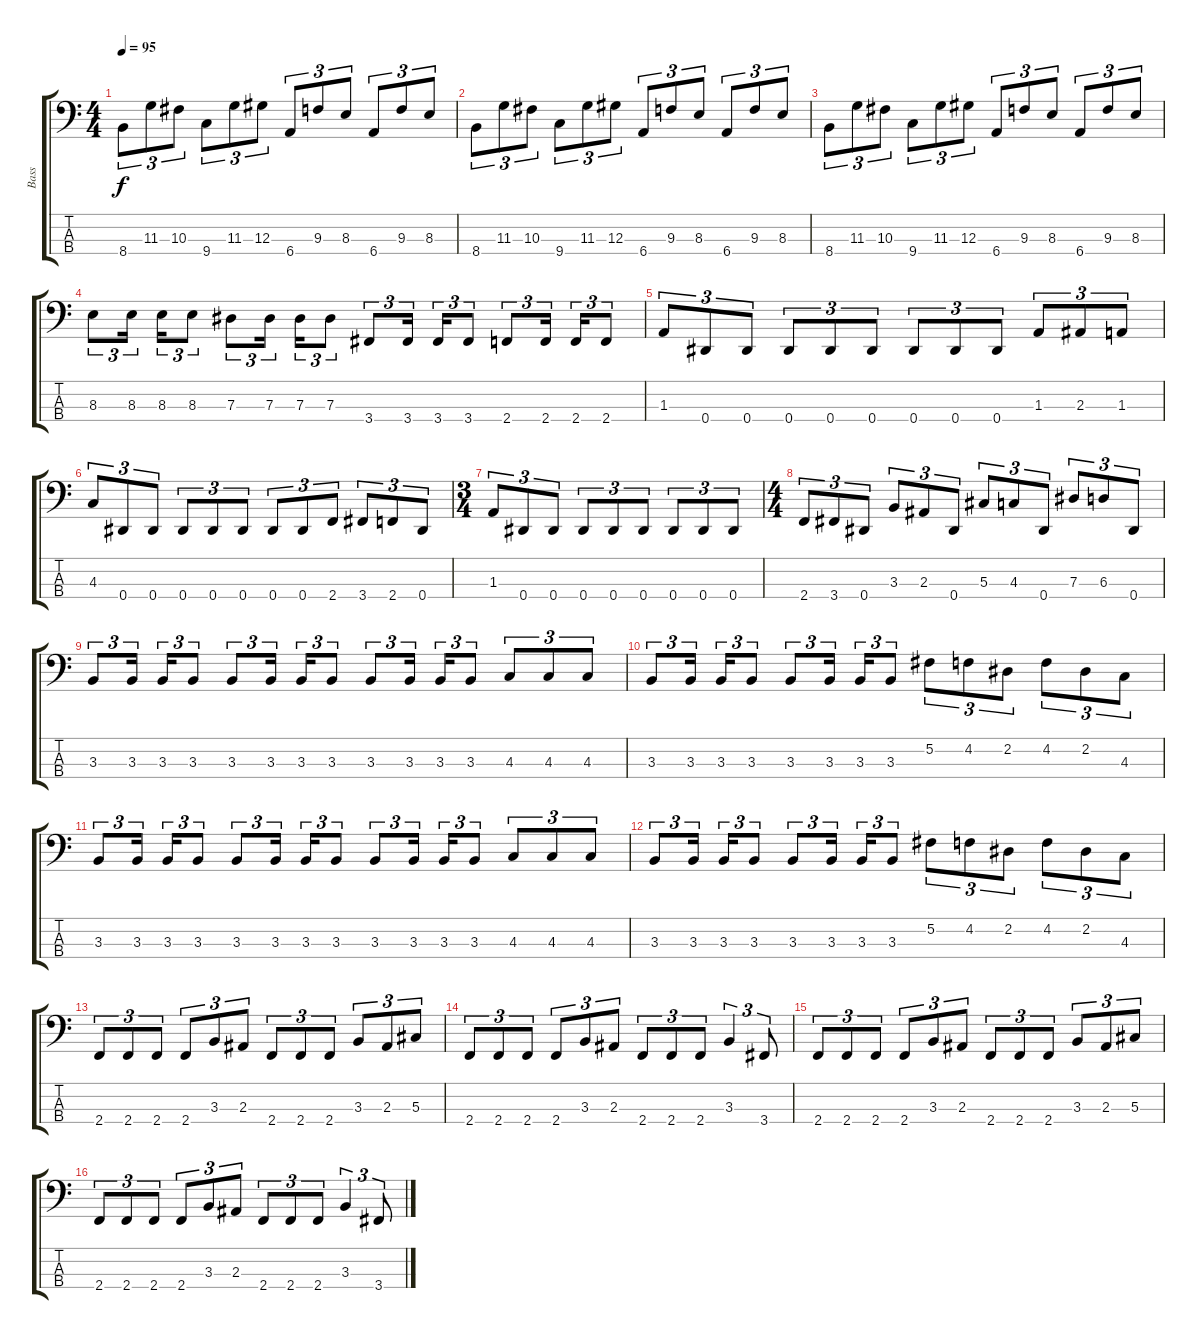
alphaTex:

\track ("Bass" "Bass") {instrument electricbasspick}
\staff {score tabs}
\tuning (Gb2 Db2 Ab1 Eb1) {hide}
\ts (4 4)
\tempo 95
\clef f4
\ks c
8.4.8{tu (3 2) dy f} 11.3.8{tu (3 2)} 10.3.8{tu (3 2)} 9.4.8{tu (3 2)} 11.3.8{tu (3 2)} 12.3.8{tu (3 2)} 6.4.8{tu (3 2)} 9.3.8{tu (3 2)} 8.3.8{tu (3 2)} 6.4.8{tu (3 2)} 9.3.8{tu (3 2)} 8.3.8{tu (3 2)} |
8.4.8{tu (3 2)} 11.3.8{tu (3 2)} 10.3.8{tu (3 2)} 9.4.8{tu (3 2)} 11.3.8{tu (3 2)} 12.3.8{tu (3 2)} 6.4.8{tu (3 2)} 9.3.8{tu (3 2)} 8.3.8{tu (3 2)} 6.4.8{tu (3 2)} 9.3.8{tu (3 2)} 8.3.8{tu (3 2)} |
8.4.8{tu (3 2)} 11.3.8{tu (3 2)} 10.3.8{tu (3 2)} 9.4.8{tu (3 2)} 11.3.8{tu (3 2)} 12.3.8{tu (3 2)} 6.4.8{tu (3 2)} 9.3.8{tu (3 2)} 8.3.8{tu (3 2)} 6.4.8{tu (3 2)} 9.3.8{tu (3 2)} 8.3.8{tu (3 2)} |
8.3.8{tu (3 2)} 8.3.16{tu (3 2)} 8.3.16{tu (3 2)} 8.3.8{tu (3 2)} 7.3.8{tu (3 2)} 7.3.16{tu (3 2)} 7.3.16{tu (3 2)} 7.3.8{tu (3 2)} 3.4.8{tu (3 2)} 3.4.16{tu (3 2)} 3.4.16{tu (3 2)} 3.4.8{tu (3 2)} 2.4.8{tu (3 2)} 2.4.16{tu (3 2)} 2.4.16{tu (3 2)} 2.4.8{tu (3 2)} |
1.3.8{tu (3 2)} 0.4.8{tu (3 2)} 0.4.8{tu (3 2)} 0.4.8{tu (3 2)} 0.4.8{tu (3 2)} 0.4.8{tu (3 2)} 0.4.8{tu (3 2)} 0.4.8{tu (3 2)} 0.4.8{tu (3 2)} 1.3.8{tu (3 2)} 2.3.8{tu (3 2)} 1.3.8{tu (3 2)} |
4.3.8{tu (3 2)} 0.4.8{tu (3 2)} 0.4.8{tu (3 2)} 0.4.8{tu (3 2)} 0.4.8{tu (3 2)} 0.4.8{tu (3 2)} 0.4.8{tu (3 2)} 0.4.8{tu (3 2)} 2.4.8{tu (3 2)} 3.4.8{tu (3 2)} 2.4.8{tu (3 2)} 0.4.8{tu (3 2)} |
\ts (3 4)
1.3.8{tu (3 2)} 0.4.8{tu (3 2)} 0.4.8{tu (3 2)} 0.4.8{tu (3 2)} 0.4.8{tu (3 2)} 0.4.8{tu (3 2)} 0.4.8{tu (3 2)} 0.4.8{tu (3 2)} 0.4.8{tu (3 2)} |
\ts (4 4)
2.4.8{tu (3 2)} 3.4.8{tu (3 2)} 0.4.8{tu (3 2)} 3.3.8{tu (3 2)} 2.3.8{tu (3 2)} 0.4.8{tu (3 2)} 5.3.8{tu (3 2)} 4.3.8{tu (3 2)} 0.4.8{tu (3 2)} 7.3.8{tu (3 2)} 6.3.8{tu (3 2)} 0.4.8{tu (3 2)} |
3.3.8{tu (3 2)} 3.3.16{tu (3 2)} 3.3.16{tu (3 2)} 3.3.8{tu (3 2)} 3.3.8{tu (3 2)} 3.3.16{tu (3 2)} 3.3.16{tu (3 2)} 3.3.8{tu (3 2)} 3.3.8{tu (3 2)} 3.3.16{tu (3 2)} 3.3.16{tu (3 2)} 3.3.8{tu (3 2)} 4.3.8{tu (3 2)} 4.3.8{tu (3 2)} 4.3.8{tu (3 2)} |
3.3.8{tu (3 2)} 3.3.16{tu (3 2)} 3.3.16{tu (3 2)} 3.3.8{tu (3 2)} 3.3.8{tu (3 2)} 3.3.16{tu (3 2)} 3.3.16{tu (3 2)} 3.3.8{tu (3 2)} 5.2.8{tu (3 2)} 4.2.8{tu (3 2)} 2.2.8{tu (3 2)} 4.2.8{tu (3 2)} 2.2.8{tu (3 2)} 4.3.8{tu (3 2)} |
3.3.8{tu (3 2)} 3.3.16{tu (3 2)} 3.3.16{tu (3 2)} 3.3.8{tu (3 2)} 3.3.8{tu (3 2)} 3.3.16{tu (3 2)} 3.3.16{tu (3 2)} 3.3.8{tu (3 2)} 3.3.8{tu (3 2)} 3.3.16{tu (3 2)} 3.3.16{tu (3 2)} 3.3.8{tu (3 2)} 4.3.8{tu (3 2)} 4.3.8{tu (3 2)} 4.3.8{tu (3 2)} |
3.3.8{tu (3 2)} 3.3.16{tu (3 2)} 3.3.16{tu (3 2)} 3.3.8{tu (3 2)} 3.3.8{tu (3 2)} 3.3.16{tu (3 2)} 3.3.16{tu (3 2)} 3.3.8{tu (3 2)} 5.2.8{tu (3 2)} 4.2.8{tu (3 2)} 2.2.8{tu (3 2)} 4.2.8{tu (3 2)} 2.2.8{tu (3 2)} 4.3.8{tu (3 2)} |
2.4.8{tu (3 2)} 2.4.8{tu (3 2)} 2.4.8{tu (3 2)} 2.4.8{tu (3 2)} 3.3.8{tu (3 2)} 2.3.8{tu (3 2)} 2.4.8{tu (3 2)} 2.4.8{tu (3 2)} 2.4.8{tu (3 2)} 3.3.8{tu (3 2)} 2.3.8{tu (3 2)} 5.3.8{tu (3 2)} |
2.4.8{tu (3 2)} 2.4.8{tu (3 2)} 2.4.8{tu (3 2)} 2.4.8{tu (3 2)} 3.3.8{tu (3 2)} 2.3.8{tu (3 2)} 2.4.8{tu (3 2)} 2.4.8{tu (3 2)} 2.4.8{tu (3 2)} 3.3.4{tu (3 2)} 3.4.8{tu (3 2)} |
2.4.8{tu (3 2)} 2.4.8{tu (3 2)} 2.4.8{tu (3 2)} 2.4.8{tu (3 2)} 3.3.8{tu (3 2)} 2.3.8{tu (3 2)} 2.4.8{tu (3 2)} 2.4.8{tu (3 2)} 2.4.8{tu (3 2)} 3.3.8{tu (3 2)} 2.3.8{tu (3 2)} 5.3.8{tu (3 2)} |
2.4.8{tu (3 2)} 2.4.8{tu (3 2)} 2.4.8{tu (3 2)} 2.4.8{tu (3 2)} 3.3.8{tu (3 2)} 2.3.8{tu (3 2)} 2.4.8{tu (3 2)} 2.4.8{tu (3 2)} 2.4.8{tu (3 2)} 3.3.4{tu (3 2)} 3.4.8{tu (3 2)}
